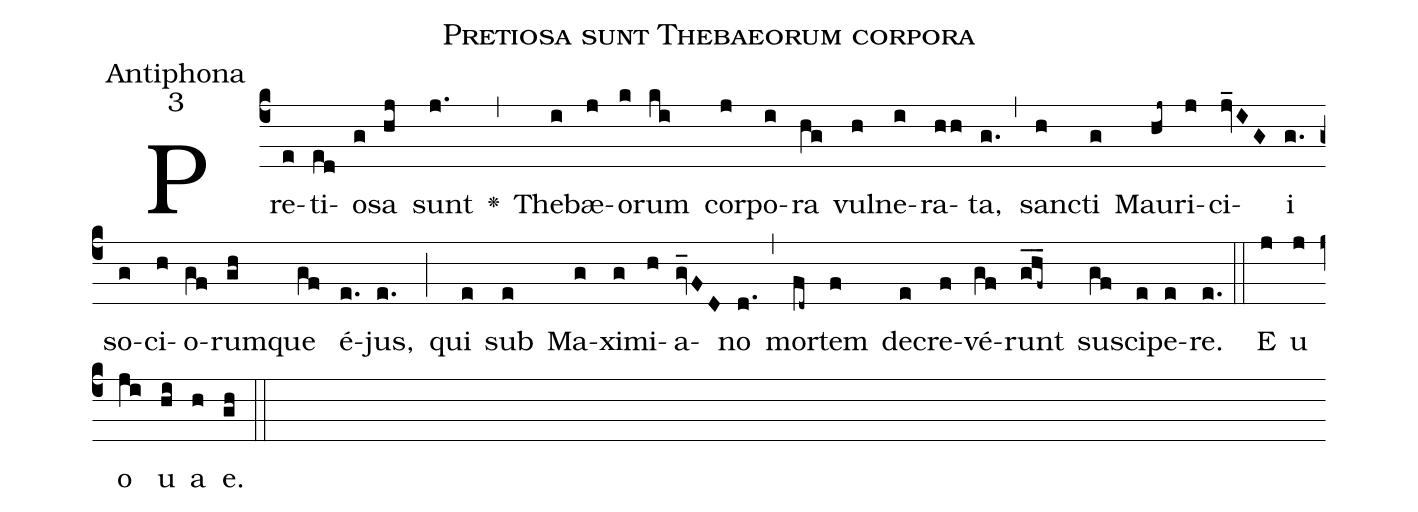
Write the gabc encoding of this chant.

name:Pretiosa sunt Thebaeorum corpora;
office-part:Antiphona;
mode:3;
%%
(c4)Pre(e)ti(ed)o(g)sa(hj) sunt(j.) <v>\greheightstar</v>(,) The(i)bæ(j)o(k)rum(ki) cor(j)po(i)ra(hg) vul(h)ne(i)ra(hh)ta,(g.) (,) san(h)cti(g) Mau(hj~)ri(j)ci(jv_IG)i(g.) so(g)ci(h)o(gf)rum(gh)que(gf) é(e.)jus,(e.) (;) qui(e) sub(e) Ma(g)xi(g)mi(h)a(gv_FD)no(d.) (,) mor(fd~)tem(f) de(e)cre(f)vé(gf)runt(g_h_f~_) su(gf)sci(e)pe(e)re.(e.) (::) E(j) u(j) o(ji) u(hi) a(h) e.(gh) (::)
